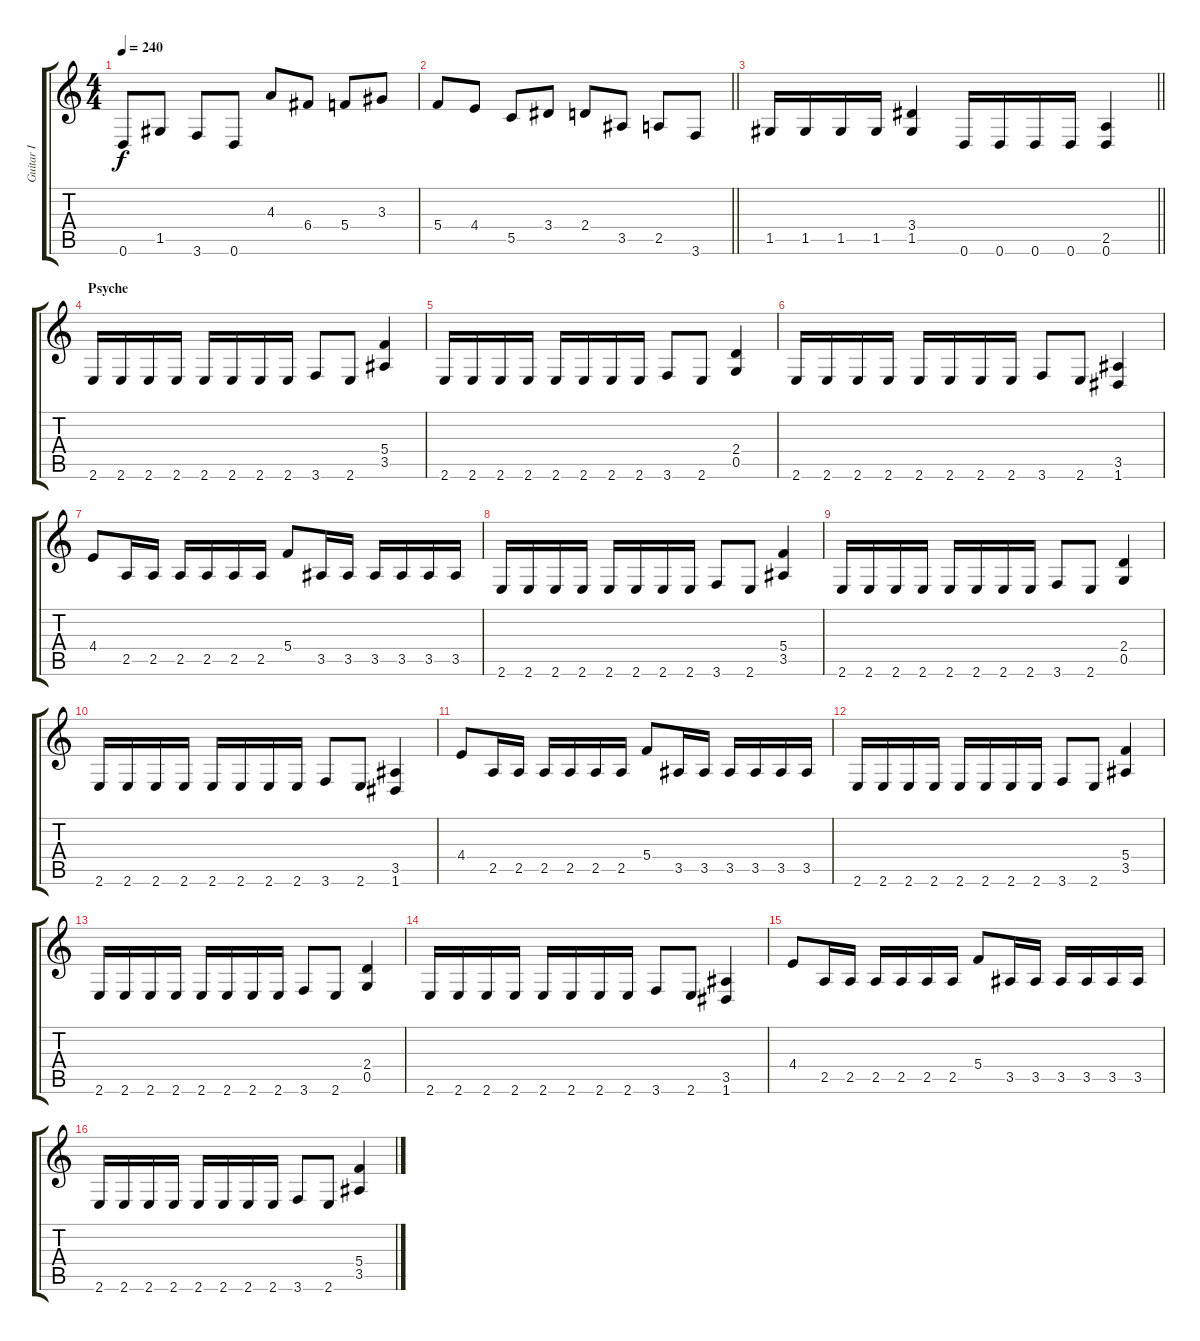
\track ("Guitar I" "Guitar I") {instrument distortionguitar}
\staff {score tabs}
\tuning (D4 A3 F3 C3 G2 D2) {hide}
\ts (4 4)
\tempo 240
\clef g2
\ks c
0.6.8{dy f} 1.5.8 3.6.8 0.6.8 4.3.8 6.4.8 5.4.8 3.3.8 |
\barLineRight lightlight
5.4.8 4.4.8 5.5.8 3.4.8 2.4.8 3.5.8 2.5.8 3.6.8 |
\section ("" "")
\barLineRight lightlight
1.5.16 1.5.16 1.5.16 1.5.16 (3.4 1.5).4 0.6.16 0.6.16 0.6.16 0.6.16 (2.5 0.6).4 |
\section ("" "Psyche")
2.6.16 2.6.16 2.6.16 2.6.16 2.6.16 2.6.16 2.6.16 2.6.16 3.6.8 2.6.8 (5.4 3.5).4 |
2.6.16 2.6.16 2.6.16 2.6.16 2.6.16 2.6.16 2.6.16 2.6.16 3.6.8 2.6.8 (2.4 0.5).4 |
2.6.16 2.6.16 2.6.16 2.6.16 2.6.16 2.6.16 2.6.16 2.6.16 3.6.8 2.6.8 (3.5 1.6).4 |
4.4.8 2.5.16 2.5.16 2.5.16 2.5.16 2.5.16 2.5.16 5.4.8 3.5.16 3.5.16 3.5.16 3.5.16 3.5.16 3.5.16 |
2.6.16 2.6.16 2.6.16 2.6.16 2.6.16 2.6.16 2.6.16 2.6.16 3.6.8 2.6.8 (5.4 3.5).4 |
2.6.16 2.6.16 2.6.16 2.6.16 2.6.16 2.6.16 2.6.16 2.6.16 3.6.8 2.6.8 (2.4 0.5).4 |
2.6.16 2.6.16 2.6.16 2.6.16 2.6.16 2.6.16 2.6.16 2.6.16 3.6.8 2.6.8 (3.5 1.6).4 |
4.4.8 2.5.16 2.5.16 2.5.16 2.5.16 2.5.16 2.5.16 5.4.8 3.5.16 3.5.16 3.5.16 3.5.16 3.5.16 3.5.16 |
2.6.16 2.6.16 2.6.16 2.6.16 2.6.16 2.6.16 2.6.16 2.6.16 3.6.8 2.6.8 (5.4 3.5).4 |
2.6.16 2.6.16 2.6.16 2.6.16 2.6.16 2.6.16 2.6.16 2.6.16 3.6.8 2.6.8 (2.4 0.5).4 |
2.6.16 2.6.16 2.6.16 2.6.16 2.6.16 2.6.16 2.6.16 2.6.16 3.6.8 2.6.8 (3.5 1.6).4 |
4.4.8 2.5.16 2.5.16 2.5.16 2.5.16 2.5.16 2.5.16 5.4.8 3.5.16 3.5.16 3.5.16 3.5.16 3.5.16 3.5.16 |
2.6.16 2.6.16 2.6.16 2.6.16 2.6.16 2.6.16 2.6.16 2.6.16 3.6.8 2.6.8 (5.4 3.5).4
